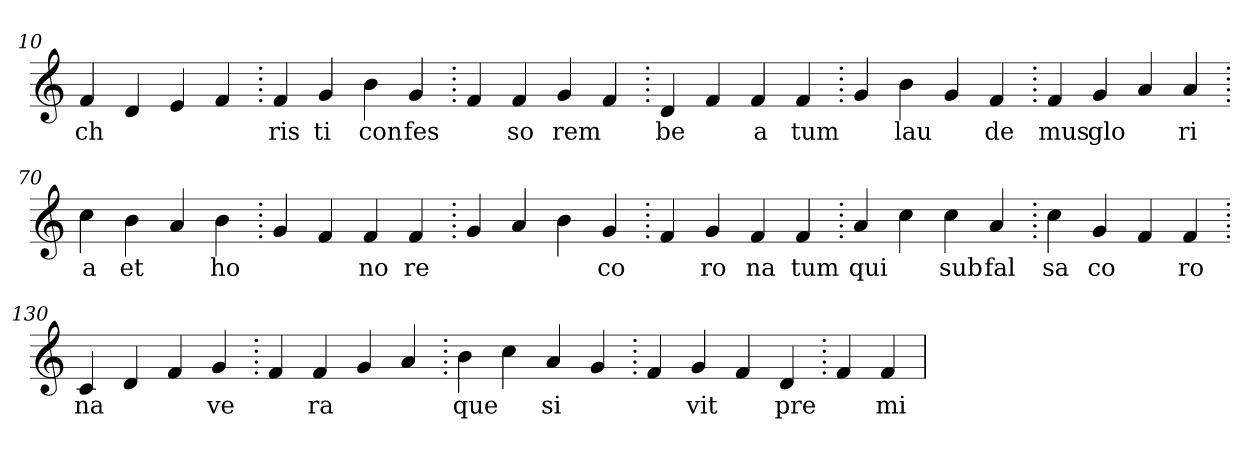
**kern	**text
*part1	*part1
*staff1	*staff1
*clefG2	*
=10.	=10.
4f	ch
4d	.
4e	.
4f	.
=20.	=20.
4f	ris
4g	ti
4b	con
4g	fes
=30.	=30.
4f	.
4f	so
4g	rem
4f	.
=40.	=40.
4d	be
4f	.
4f	a
4f	tum
=50.	=50.
4g	.
4b	lau
4g	.
4f	de
=60.	=60.
4f	mus
4g	glo
4a	.
4a	ri
=70.	=70.
4cc	a
4b	et
4a	.
4b	ho
=80.	=80.
4g	.
4f	.
4f	no
4f	re
=90.	=90.
4g	.
4a	.
4b	.
4g	co
=100.	=100.
4f	.
4g	ro
4f	na
4f	tum
=110.	=110.
4a	qui
4cc	.
4cc	sub
4a	fal
=120.	=120.
4cc	sa
4g	co
4f	.
4f	ro
=130.	=130.
4c	na
4d	.
4f	.
4g	ve
=140.	=140.
4f	.
4f	ra
4g	.
4a	.
=150.	=150.
4b	que
4cc	.
4a	si
4g	.
=160.	=160.
4f	.
4g	vit
4f	.
4d	pre
=170.	=170.
4f	.
4f	mi
=	=
*-	*-
